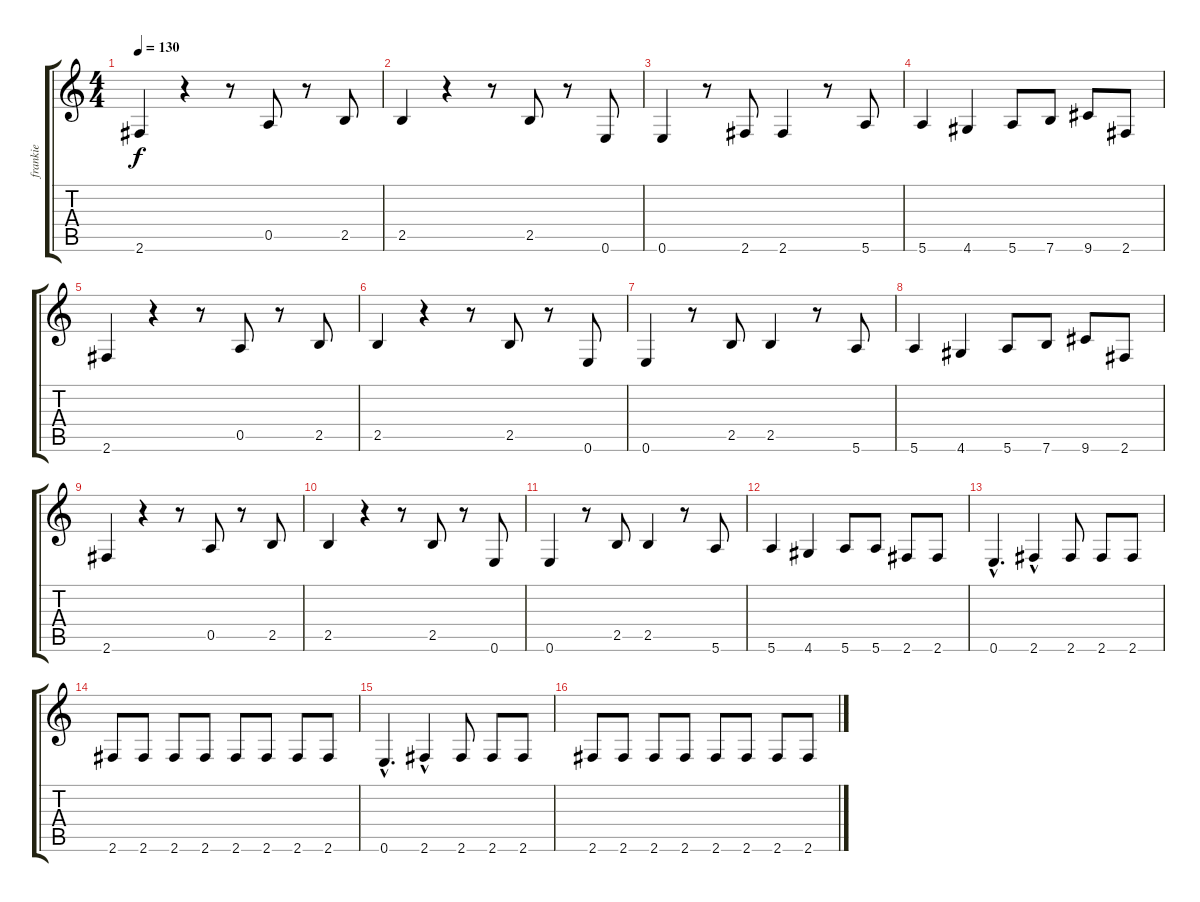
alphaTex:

\track ("frankie" "frankie") {instrument electricbasspick}
\staff {score tabs}
\tuning (E4 B3 G3 D3 A2 E2) {hide}
\ts (4 4)
\tempo 130
\clef g2
\ks c
2.6.4{dy f} r.4 r.8 0.5.8 r.8 2.5.8 |
2.5.4 r.4 r.8 2.5.8 r.8 0.6.8 |
0.6.4 r.8 2.6.8 2.6.4 r.8 5.6.8 |
5.6.4 4.6.4 5.6.8 7.6.8 9.6.8 2.6.8 |
2.6.4 r.4 r.8 0.5.8 r.8 2.5.8 |
2.5.4 r.4 r.8 2.5.8 r.8 0.6.8 |
0.6.4 r.8 2.5.8 2.5.4 r.8 5.6.8 |
5.6.4 4.6.4 5.6.8 7.6.8 9.6.8 2.6.8 |
2.6.4 r.4 r.8 0.5.8 r.8 2.5.8 |
2.5.4 r.4 r.8 2.5.8 r.8 0.6.8 |
0.6.4 r.8 2.5.8 2.5.4 r.8 5.6.8 |
5.6.4 4.6.4 5.6.8 5.6.8 2.6.8 2.6.8 |
0.6{hac}.4{d} 2.6{hac}.4 2.6.8 2.6.8 2.6.8 |
2.6.8 2.6.8 2.6.8 2.6.8 2.6.8 2.6.8 2.6.8 2.6.8 |
0.6{hac}.4{d} 2.6{hac}.4 2.6.8 2.6.8 2.6.8 |
2.6.8 2.6.8 2.6.8 2.6.8 2.6.8 2.6.8 2.6.8 2.6.8
